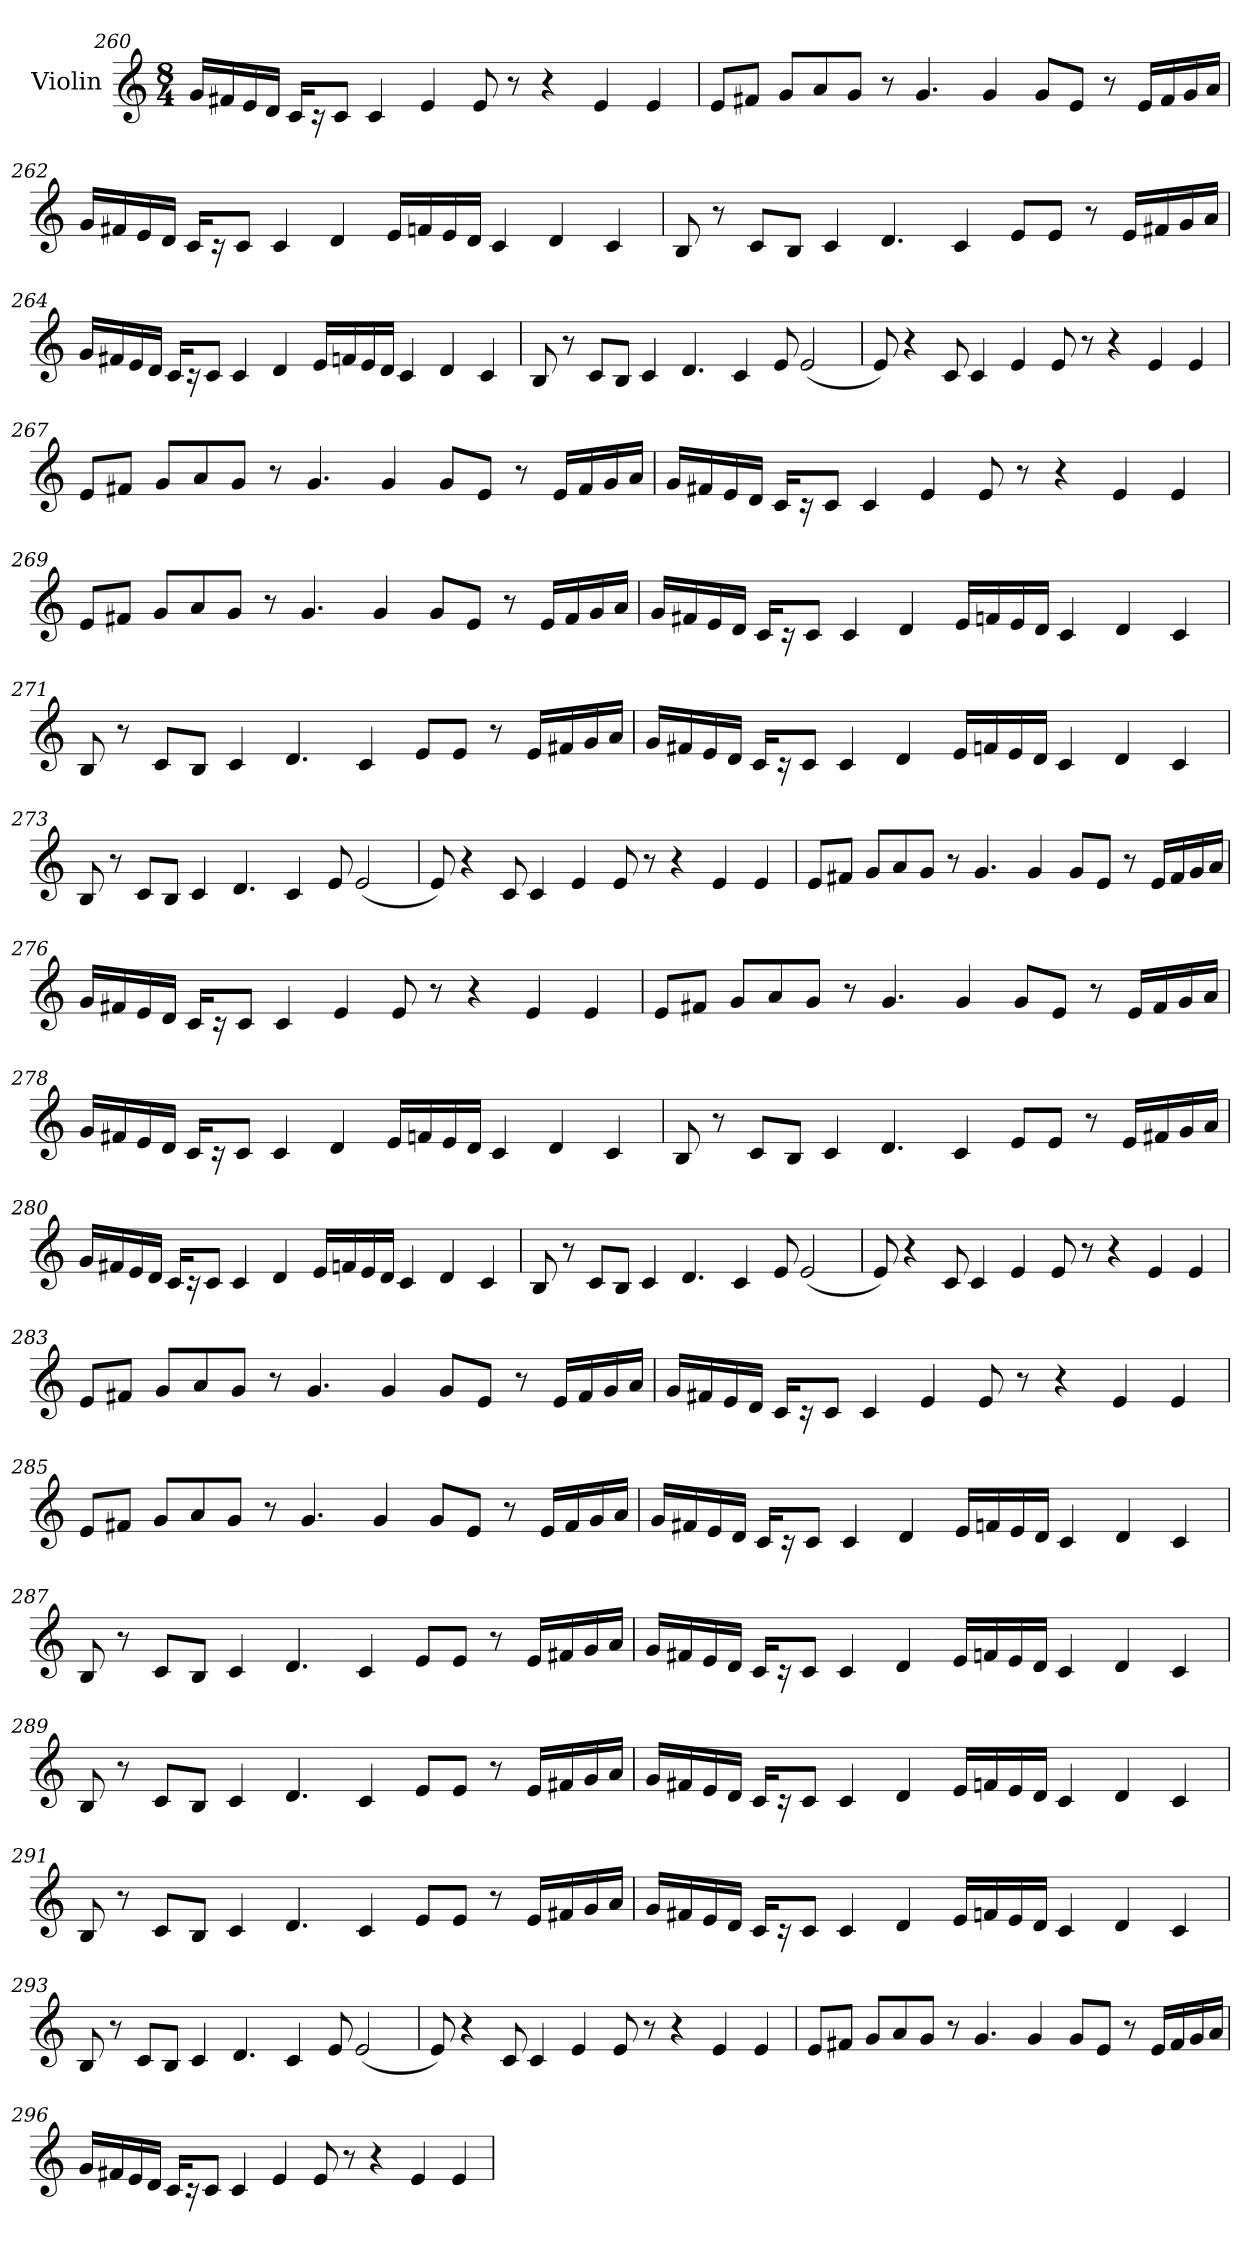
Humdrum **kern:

**kern
*part1
*staff1
*I"Violin
!!LO:LB:g=z
*clefG2
*k[]
*M8/4
=260
16g/LL
16f#X/
16e/
16d/JJ
16c/KL
16r
8c/J
4c/
4e/
8e/
8r
4r
4e/
4e/
=261
8e/L
8f#X/J
8g/L
8a/
8g/J
8r
4.g/
4g/
8g/L
8e/J
8r
16e/LL
16f#/
16g/
16a/JJ
!!LO:LB:g=z
=262
16g/LL
16f#X/
16e/
16d/JJ
16c/KL
16r
8c/J
4c/
4d/
16e/LL
16fn/
16e/
16d/JJ
4c/
4d/
4c/
=263
8B/
8r
8c/L
8B/J
4c/
4.d/
4c/
8e/L
8e/J
8r
16e/LL
16f#X/
16g/
16a/JJ
!!LO:LB:g=z
=264
16g/LL
16f#X/
16e/
16d/JJ
16c/KL
16r
8c/J
4c/
4d/
16e/LL
16fn/
16e/
16d/JJ
4c/
4d/
4c/
=265
8B/
8r
8c/L
8B/J
4c/
4.d/
4c/
8e/
(<2e/
!!LO:LB:g=z
=266
8e/)
4r
8c/
4c/
4e/
8e/
8r
4r
4e/
4e/
=267
8e/L
8f#X/J
8g/L
8a/
8g/J
8r
4.g/
4g/
8g/L
8e/J
8r
16e/LL
16f#/
16g/
16a/JJ
!!LO:LB:g=z
=268
16g/LL
16f#X/
16e/
16d/JJ
16c/KL
16r
8c/J
4c/
4e/
8e/
8r
4r
4e/
4e/
=269
8e/L
8f#X/J
8g/L
8a/
8g/J
8r
4.g/
4g/
8g/L
8e/J
8r
16e/LL
16f#/
16g/
16a/JJ
!!LO:LB:g=z
=270
16g/LL
16f#X/
16e/
16d/JJ
16c/KL
16r
8c/J
4c/
4d/
16e/LL
16fn/
16e/
16d/JJ
4c/
4d/
4c/
=271
8B/
8r
8c/L
8B/J
4c/
4.d/
4c/
8e/L
8e/J
8r
16e/LL
16f#X/
16g/
16a/JJ
!!LO:LB:g=z
=272
16g/LL
16f#X/
16e/
16d/JJ
16c/KL
16r
8c/J
4c/
4d/
16e/LL
16fn/
16e/
16d/JJ
4c/
4d/
4c/
=273
8B/
8r
8c/L
8B/J
4c/
4.d/
4c/
8e/
(<2e/
!!LO:PB:g=z
=274
8e/)
4r
8c/
4c/
4e/
8e/
8r
4r
4e/
4e/
=275
8e/L
8f#X/J
8g/L
8a/
8g/J
8r
4.g/
4g/
8g/L
8e/J
8r
16e/LL
16f#/
16g/
16a/JJ
!!LO:LB:g=z
=276
16g/LL
16f#X/
16e/
16d/JJ
16c/KL
16r
8c/J
4c/
4e/
8e/
8r
4r
4e/
4e/
=277
8e/L
8f#X/J
8g/L
8a/
8g/J
8r
4.g/
4g/
8g/L
8e/J
8r
16e/LL
16f#/
16g/
16a/JJ
!!LO:LB:g=z
=278
16g/LL
16f#X/
16e/
16d/JJ
16c/KL
16r
8c/J
4c/
4d/
16e/LL
16fn/
16e/
16d/JJ
4c/
4d/
4c/
=279
8B/
8r
8c/L
8B/J
4c/
4.d/
4c/
8e/L
8e/J
8r
16e/LL
16f#X/
16g/
16a/JJ
!!LO:LB:g=z
=280
16g/LL
16f#X/
16e/
16d/JJ
16c/KL
16r
8c/J
4c/
4d/
16e/LL
16fn/
16e/
16d/JJ
4c/
4d/
4c/
=281
8B/
8r
8c/L
8B/J
4c/
4.d/
4c/
8e/
(<2e/
!!LO:LB:g=z
=282
8e/)
4r
8c/
4c/
4e/
8e/
8r
4r
4e/
4e/
=283
8e/L
8f#X/J
8g/L
8a/
8g/J
8r
4.g/
4g/
8g/L
8e/J
8r
16e/LL
16f#/
16g/
16a/JJ
!!LO:LB:g=z
=284
16g/LL
16f#X/
16e/
16d/JJ
16c/KL
16r
8c/J
4c/
4e/
8e/
8r
4r
4e/
4e/
=285
8e/L
8f#X/J
8g/L
8a/
8g/J
8r
4.g/
4g/
8g/L
8e/J
8r
16e/LL
16f#/
16g/
16a/JJ
!!LO:LB:g=z
=286
16g/LL
16f#X/
16e/
16d/JJ
16c/KL
16r
8c/J
4c/
4d/
16e/LL
16fn/
16e/
16d/JJ
4c/
4d/
4c/
=287
8B/
8r
8c/L
8B/J
4c/
4.d/
4c/
8e/L
8e/J
8r
16e/LL
16f#X/
16g/
16a/JJ
!!LO:LB:g=z
=288
16g/LL
16f#X/
16e/
16d/JJ
16c/KL
16r
8c/J
4c/
4d/
16e/LL
16fn/
16e/
16d/JJ
4c/
4d/
4c/
=289
8B/
8r
8c/L
8B/J
4c/
4.d/
4c/
8e/L
8e/J
8r
16e/LL
16f#X/
16g/
16a/JJ
!!LO:PB:g=z
=290
16g/LL
16f#X/
16e/
16d/JJ
16c/KL
16r
8c/J
4c/
4d/
16e/LL
16fn/
16e/
16d/JJ
4c/
4d/
4c/
=291
8B/
8r
8c/L
8B/J
4c/
4.d/
4c/
8e/L
8e/J
8r
16e/LL
16f#X/
16g/
16a/JJ
!!LO:LB:g=z
=292
16g/LL
16f#X/
16e/
16d/JJ
16c/KL
16r
8c/J
4c/
4d/
16e/LL
16fn/
16e/
16d/JJ
4c/
4d/
4c/
=293
8B/
8r
8c/L
8B/J
4c/
4.d/
4c/
8e/
(<2e/
!!LO:LB:g=z
=294
8e/)
4r
8c/
4c/
4e/
8e/
8r
4r
4e/
4e/
=295
8e/L
8f#X/J
8g/L
8a/
8g/J
8r
4.g/
4g/
8g/L
8e/J
8r
16e/LL
16f#/
16g/
16a/JJ
!!LO:LB:g=z
=296
16g/LL
16f#X/
16e/
16d/JJ
16c/KL
16r
8c/J
4c/
4e/
8e/
8r
4r
4e/
4e/
=
*-
